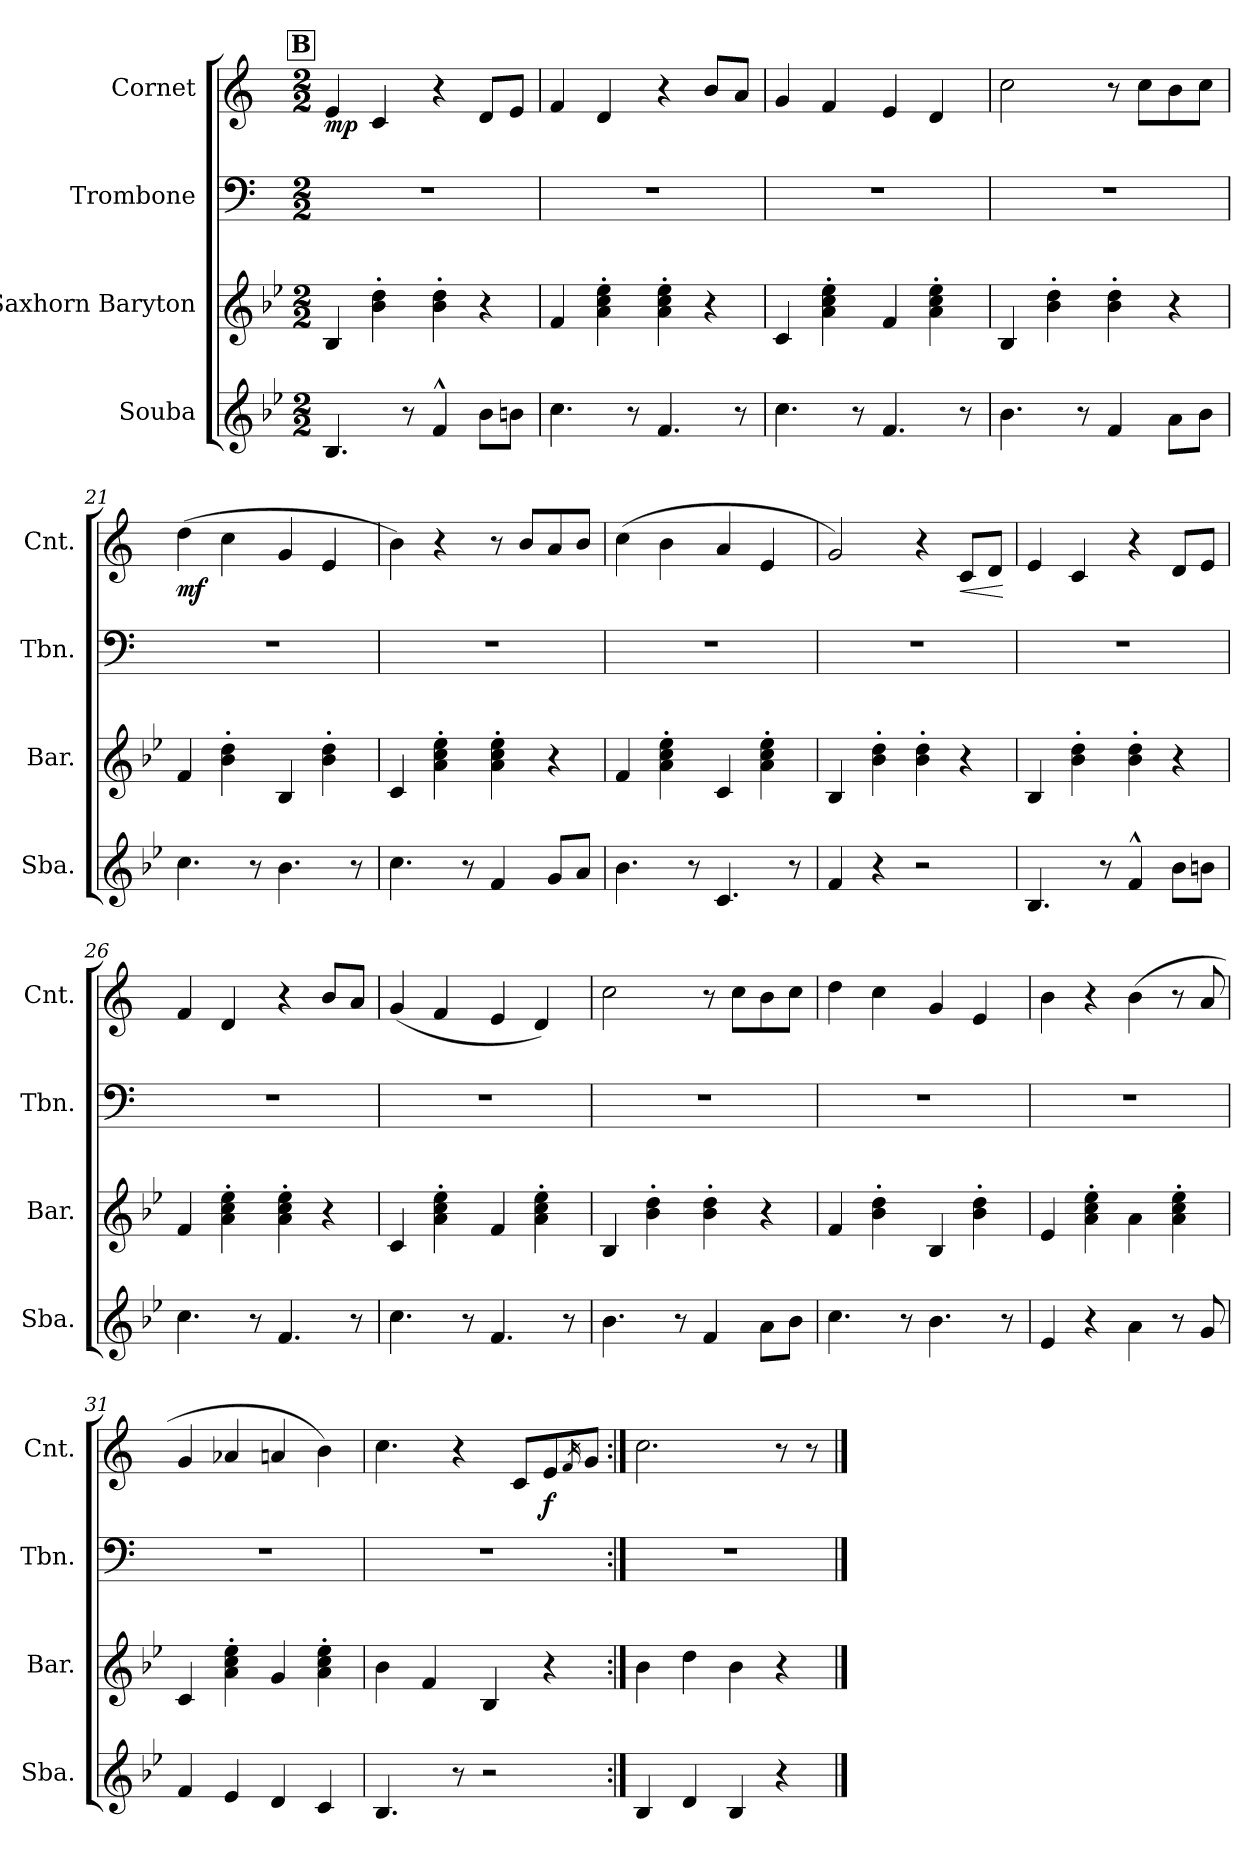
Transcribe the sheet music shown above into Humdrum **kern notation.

**kern	**kern	**kern	**kern	**dynam
*part4	*part3	*part2	*part1	*part1
*staff4	*staff3	*staff2	*staff1	*staff1
*I"Souba	*I"Saxhorn Baryton	*I"Trombone	*I"Cornet	*
*I'Sba.	*I'Bar.	*I'Tbn.	*I'Cnt.	*
!!LO:PB:g=z
*clefG2	*clefG2	*clefF4	*clefG2	*
*ITrd15c26	*ITrd8c14	*	*ITrd1c2	*
*k[b-e-]	*k[b-e-]	*k[]	*k[b-e-]	*
*M2/2	*M2/2	*M2/2	*M2/2	*
!!LO:REH:place=s1:a:B:fs=14:t=B
=17	=17	=17	=17	=17
!	!	!	!	!LO:DY:b
4.BBB-/	4BB-/	1r	4d/	mp
.	4B-\' 4d\'	.	4B-/	.
8r	.	.	.	.
4FF^^/	4B-\' 4d\'	.	4r	.
8BB-\L	4r	.	8c/L	.
8BBn\J	.	.	8d/J	.
=18	=18	=18	=18	=18
4.C\	4F/	1r	4e-/	.
.	4A\' 4c\' 4e-\'	.	4c/	.
8r	.	.	.	.
4.FF/	4A\' 4c\' 4e-\'	.	4r	.
.	4r	.	8a/L	.
8r	.	.	8g/J	.
=19	=19	=19	=19	=19
4.C\	4C/	1r	4f/	.
.	4A\' 4c\' 4e-\'	.	4e-/	.
8r	.	.	.	.
4.FF/	4F/	.	4d/	.
.	4A\' 4c\' 4e-\'	.	4c/	.
8r	.	.	.	.
=20	=20	=20	=20	=20
4.BB-\	4BB-/	1r	2b-\	.
.	4B-\' 4d\'	.	.	.
8r	.	.	.	.
4FF/	4B-\' 4d\'	.	8r	.
.	.	.	8b-\L	.
8AA\L	4r	.	8a\	.
8BB-\J	.	.	8b-\J	.
=21	=21	=21	=21	=21
!	!	!	!	!LO:DY:b
4.C\	4F/	1r	(>4cc\	mf
.	4B-\' 4d\'	.	4b-\	.
8r	.	.	.	.
4.BB-\	4BB-/	.	4f/	.
.	4B-\' 4d\'	.	4d/	.
8r	.	.	.	.
!!LO:LB:g=z
=22	=22	=22	=22	=22
4.C\	4C/	1r	4a\)	.
.	4A\' 4c\' 4e-\'	.	4r	.
8r	.	.	.	.
4FF/	4A\' 4c\' 4e-\'	.	8r	.
.	.	.	8a/L	.
8GG/L	4r	.	8g/	.
8AA/J	.	.	8a/J	.
=23	=23	=23	=23	=23
4.BB-\	4F/	1r	(>4b-\	.
.	4A\' 4c\' 4e-\'	.	4a\	.
8r	.	.	.	.
4.CC/	4C/	.	4g/	.
.	4A\' 4c\' 4e-\'	.	4d/	.
8r	.	.	.	.
=24	=24	=24	=24	=24
4FF/	4BB-/	1r	2f/)	.
4r	4B-\' 4d\'	.	.	.
2r	4B-\' 4d\'	.	4r	.
!	!	!	!	!LO:HP:b
.	4r	.	8B-/L	<
.	.	.	8c/J	.
.	.	.	.	[
=25	=25	=25	=25	=25
4.BBB-/	4BB-/	1r	4d/	.
.	4B-\' 4d\'	.	4B-/	.
8r	.	.	.	.
4FF^^/	4B-\' 4d\'	.	4r	.
8BB-\L	4r	.	8c/L	.
8BBn\J	.	.	8d/J	.
=26	=26	=26	=26	=26
4.C\	4F/	1r	4e-/	.
.	4A\' 4c\' 4e-\'	.	4c/	.
8r	.	.	.	.
4.FF/	4A\' 4c\' 4e-\'	.	4r	.
.	4r	.	8a/L	.
8r	.	.	8g/J	.
!!LO:LB:g=z
=27	=27	=27	=27	=27
4.C\	4C/	1r	(>4f/	.
.	4A\' 4c\' 4e-\'	.	4e-/	.
8r	.	.	.	.
4.FF/	4F/	.	4d/	.
.	4A\' 4c\' 4e-\'	.	4c/)	.
8r	.	.	.	.
=28	=28	=28	=28	=28
4.BB-\	4BB-/	1r	2b-\	.
.	4B-\' 4d\'	.	.	.
8r	.	.	.	.
4FF/	4B-\' 4d\'	.	8r	.
.	.	.	8b-\L	.
8AA\L	4r	.	8a\	.
8BB-\J	.	.	8b-\J	.
=29	=29	=29	=29	=29
4.C\	4F/	1r	4cc\	.
.	4B-\' 4d\'	.	4b-\	.
8r	.	.	.	.
4.BB-\	4BB-/	.	4f/	.
.	4B-\' 4d\'	.	4d/	.
8r	.	.	.	.
=30	=30	=30	=30	=30
4EE-/	4E-/	1r	4a\	.
4r	4A\' 4c\' 4e-\'	.	4r	.
4AA\	4A\	.	(>4a\	.
8r	4A\' 4c\' 4e-\'	.	8r	.
8GG/	.	.	8g/	.
=31	=31	=31	=31	=31
4FF/	4C/	1r	4f/	.
4EE-/	4A\' 4c\' 4e-\'	.	4g-X/	.
4DD/	4G/	.	4gn/	.
4CC/	4A\' 4c\' 4e-\'	.	4a\)	.
!!LO:PB:g=z
=32	=32	=32	=32	=32
4.BBB-/	4B-\	1r	4.b-\	.
.	4F/	.	.	.
8r	.	.	4r	.
2r	4BB-/	.	.	.
.	.	.	8B-/L	.
!	!	!	!	!LO:DY:b
.	4r	.	8d/	f
.	.	.	16qe-/	.
.	.	.	8f/J	.
=33:|!	=33:|!	=33:|!	=33:|!	=33:|!
4BBB-/	4B-\	1r	2.b-\	.
4DD/	4d\	.	.	.
4BBB-/	4B-\	.	.	.
4r	4r	.	8r	.
.	.	.	8r	.
==	==	==	==	==
*-	*-	*-	*-	*-
